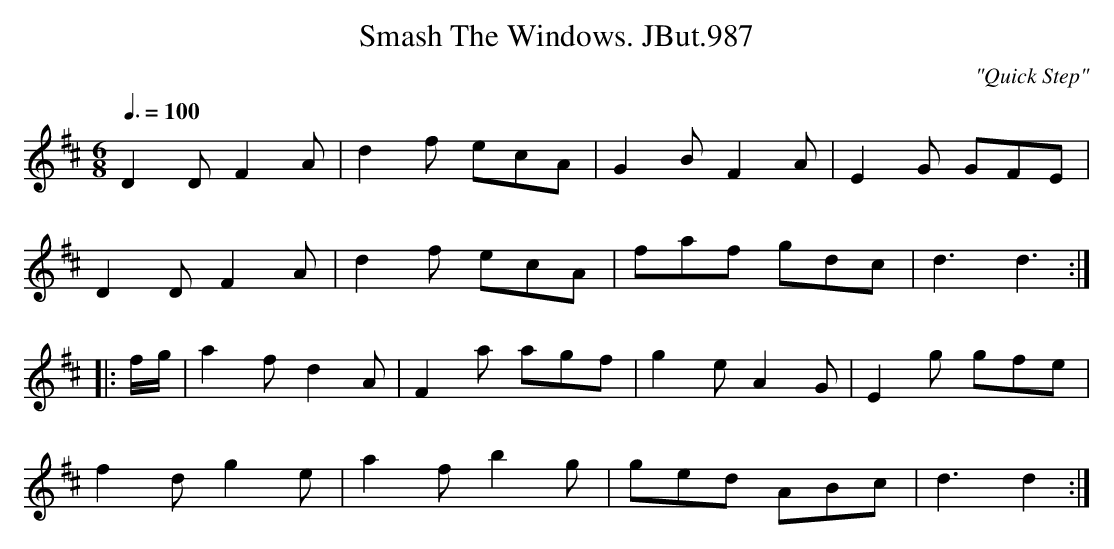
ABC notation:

X:1
T:Smash The Windows. JBut.987
C:"Quick Step"
M:6/8
L:1/8
Q:3/8=100
K:D
D2D F2A|d2f ecA|G2B F2A|E2G GFE|
D2D F2A|d2f ecA|faf gdc|d3 d3:|
|:f/g/|a2f d2A|F2a agf|g2e A2G|E2g gfe|
f2d g2e|a2f b2g|ged ABc|d3 d2:|
